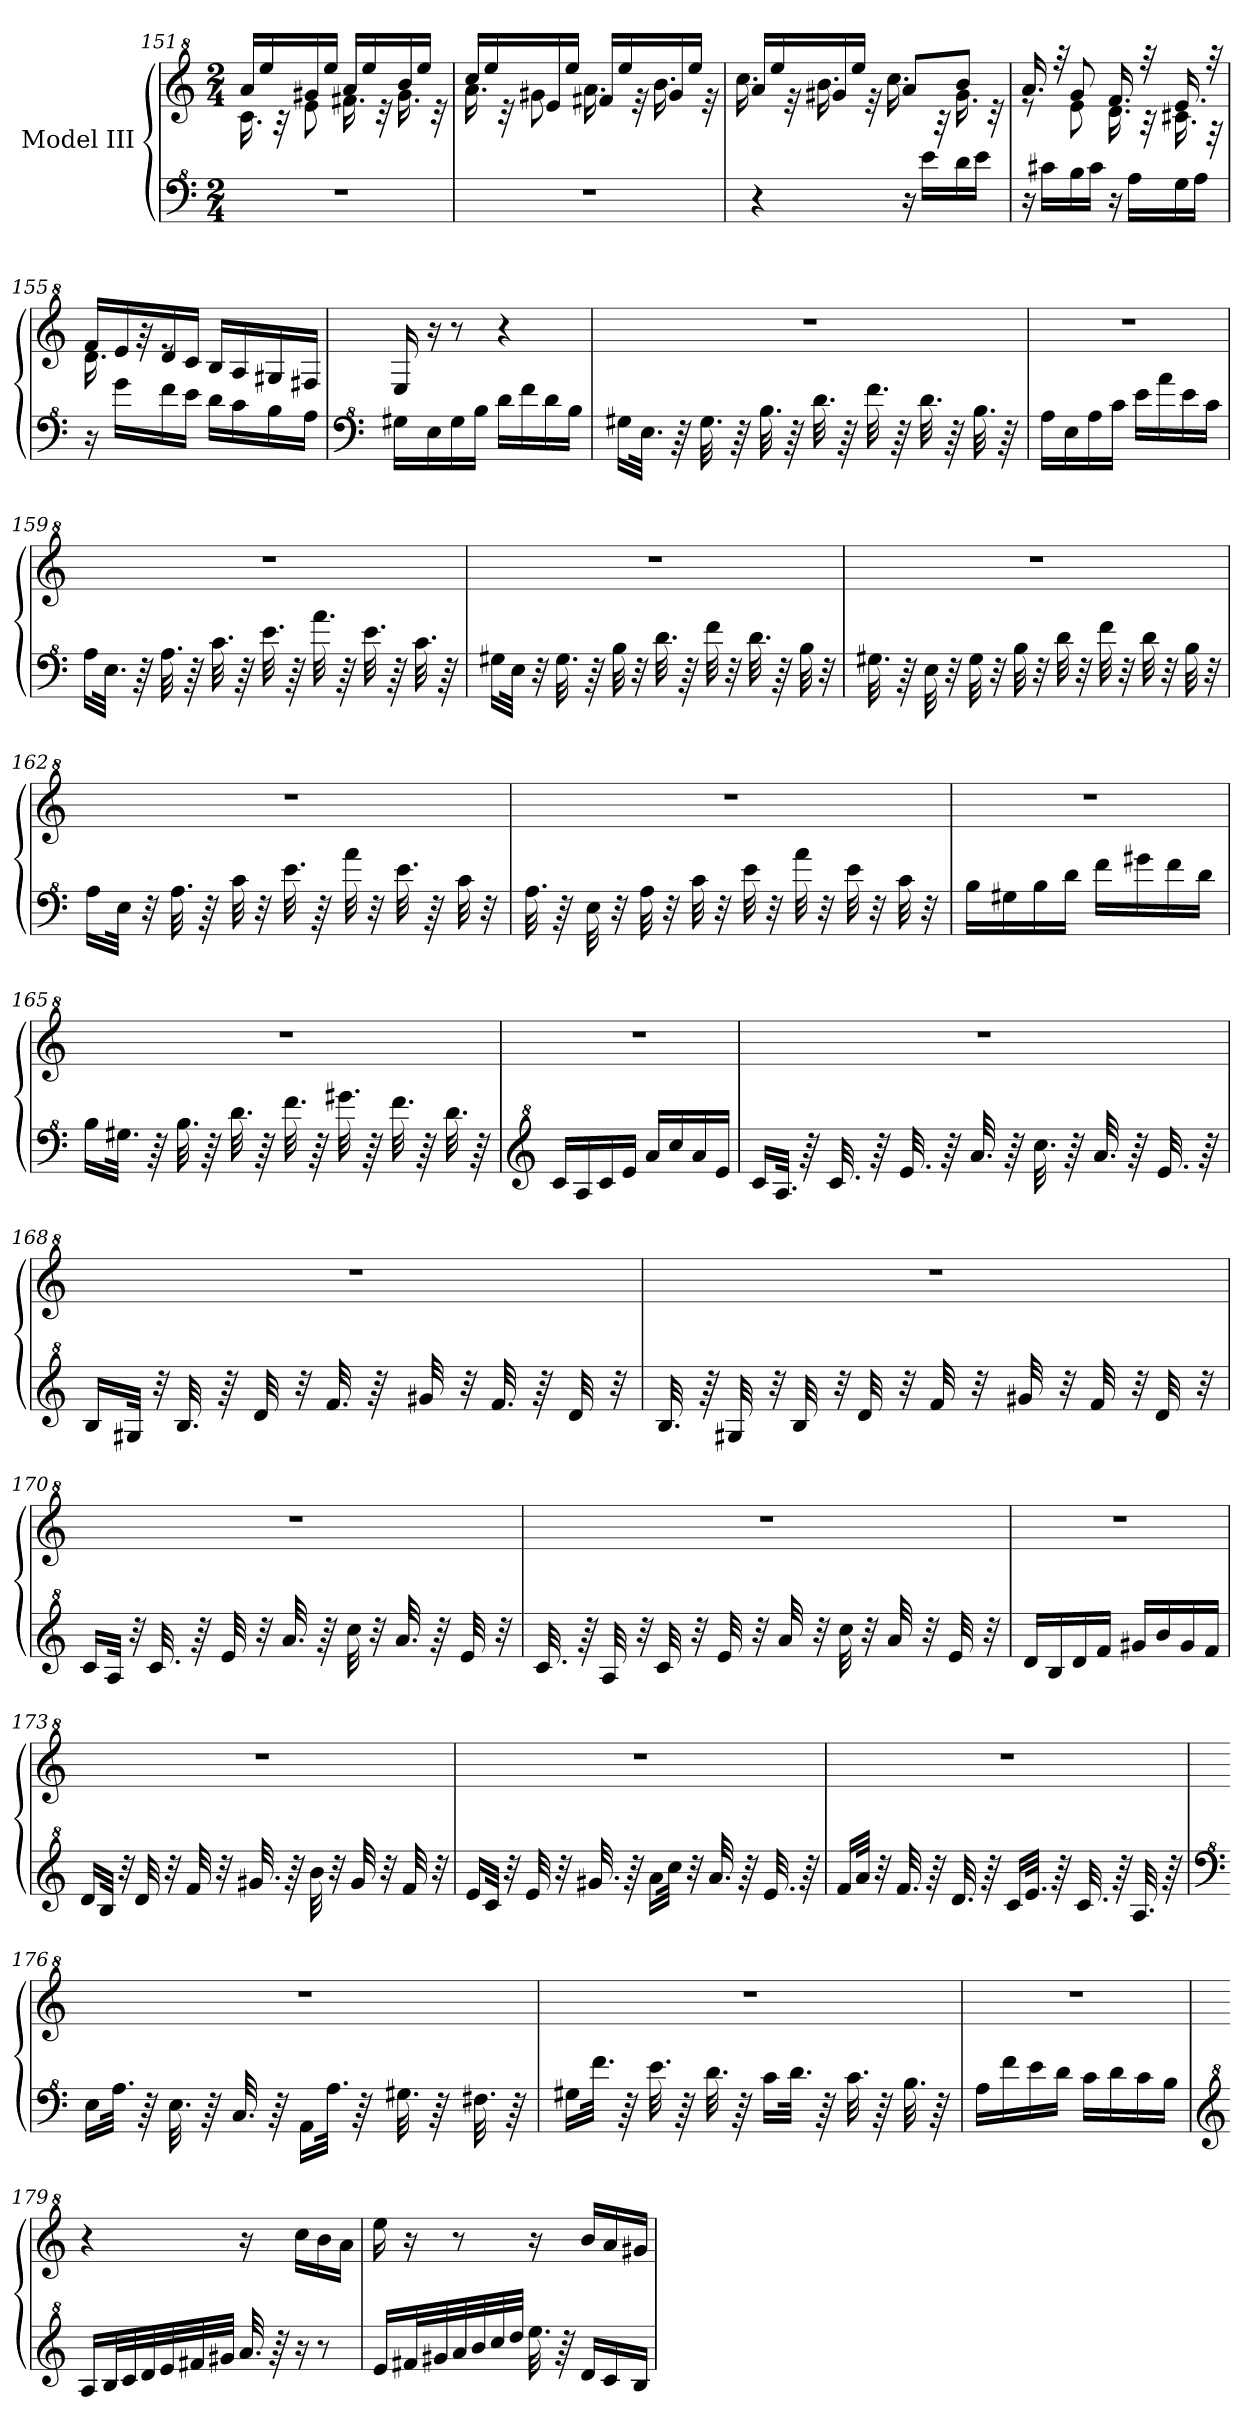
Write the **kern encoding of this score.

**kern	**kern
*part1	*part1
*staff2	*staff1
*I"Model III	*
!!LO:LB:g=z
*clefF^4	*clefG^2
*k[]	*k[]
*M2/4	*M2/4
=151	=151
*	*^
2r	16aa/LL	16.cc\
.	16eee/	.
.	.	32r
.	16gg#X/	8ee\
.	16eee/JJ	.
.	16aa/LL	16.ff#X\
.	16eee/	.
.	.	32r
.	16bb/	16.gg#\
.	16eee/JJ	.
.	.	32r
=152	=152	=152
2r	16ccc/LL	16.aa\
.	16eee/	.
.	.	32r
.	16ee/	8gg#X\
.	16eee/JJ	.
.	16ff#X/LL	16.aa\
.	16eee/	.
.	.	32r
.	16gg#/	16.bb\
.	16eee/JJ	.
.	.	32r
!!LO:LB:g=z	!!
=153	=153	=153
4r	16aa/LL	16.ccc\
.	16eee/	.
.	.	32r
.	16gg#X/	16.bb\
.	16eee/JJ	.
.	.	32r
16r	8aa/L	16.ccc\
16ee\LL	.	.
.	.	32r
16dd\	8bb/J	16.gg#\
16ee\JJ	.	.
.	.	32r
=154	=154	=154
16r	16.aa/	8ree
16cc#X\LL	.	.
.	32r	.
16b\	8gg/	8ee\
16cc#\JJ	.	.
16r	16.ff/	16.dd\
16a\LL	.	.
.	32r	32r
16g\	16.ee/	16.cc#X\
16a\JJ	.	.
.	32r	32r
=155	=155	=155
16r	16ff/LL	16.dd\
16gg\LL	16ee/	.
.	.	32rgg
16ff\	16dd/	8ree
16ee\JJ	16cc/JJ	.
16dd\LL	16b/LL	4ryy
16cc\	16a/	.
16b\	16g#X/	.
16a\JJ	16f#X/JJ	.
*	*v	*v
!!LO:LB:g=z
=156	=156
*clefF^4	*
16g#X\LL	16e/
16e\	16r
16g#\	8r
16b\JJ	.
16dd\LL	4r
16ff\	.
16dd\	.
16b\JJ	.
=157	=157
16g#X\LL	2r
32.e\JJk	.
64r	.
32.g#\	.
64r	.
32.b\	.
64r	.
32.dd\	.
64r	.
32.ff\	.
64r	.
32.dd\	.
64r	.
32.b\	.
64r	.
=158	=158
16a\LL	2r
16e\	.
16a\	.
16cc\JJ	.
16ee\LL	.
16aa\	.
16ee\	.
16cc\JJ	.
!!LO:LB:g=z
=159	=159
16a\LL	2r
32.e\JJk	.
64r	.
32.a\	.
64r	.
32.cc\	.
64r	.
32.ee\	.
64r	.
32.aa\	.
64r	.
32.ee\	.
64r	.
32.cc\	.
64r	.
=160	=160
16g#X\LL	2r
32e\JJk	.
32r	.
32.g#\	.
64r	.
32b\	.
32r	.
32.dd\	.
64r	.
32ff\	.
32r	.
32.dd\	.
64r	.
32b\	.
32r	.
!!LO:PB:g=z
=161	=161
32.g#X\	2r
64r	.
32e\	.
32r	.
32g#\	.
32r	.
32b\	.
32r	.
32dd\	.
32r	.
32ff\	.
32r	.
32dd\	.
32r	.
32b\	.
32r	.
=162	=162
16a\LL	2r
32e\JJk	.
32r	.
32.a\	.
64r	.
32cc\	.
32r	.
32.ee\	.
64r	.
32aa\	.
32r	.
32.ee\	.
64r	.
32cc\	.
32r	.
!!LO:LB:g=z
=163	=163
32.a\	2r
64r	.
32e\	.
32r	.
32a\	.
32r	.
32cc\	.
32r	.
32ee\	.
32r	.
32aa\	.
32r	.
32ee\	.
32r	.
32cc\	.
32r	.
=164	=164
16b\LL	2r
16g#X\	.
16b\	.
16dd\JJ	.
16ff\LL	.
16gg#X\	.
16ff\	.
16dd\JJ	.
!!LO:LB:g=z
=165	=165
16b\LL	2r
32.g#X\JJk	.
64r	.
32.b\	.
64r	.
32.dd\	.
64r	.
32.ff\	.
64r	.
32.gg#X\	.
64r	.
32.ff\	.
64r	.
32.dd\	.
64r	.
=166	=166
*clefG^2	*
16cc/LL	2r
16a/	.
16cc/	.
16ee/JJ	.
16aa/LL	.
16ccc/	.
16aa/	.
16ee/JJ	.
!!LO:LB:g=z
=167	=167
16cc/LL	2r
32.a/JJk	.
64r	.
32.cc/	.
64r	.
32.ee/	.
64r	.
32.aa/	.
64r	.
32.ccc\	.
64r	.
32.aa/	.
64r	.
32.ee/	.
64r	.
=168	=168
16b/LL	2r
32g#X/JJk	.
32r	.
32.b/	.
64r	.
32dd/	.
32r	.
32.ff/	.
64r	.
32gg#X/	.
32r	.
32.ff/	.
64r	.
32dd/	.
32r	.
!!LO:LB:g=z
=169	=169
32.b/	2r
64r	.
32g#X/	.
32r	.
32b/	.
32r	.
32dd/	.
32r	.
32ff/	.
32r	.
32gg#X/	.
32r	.
32ff/	.
32r	.
32dd/	.
32r	.
=170	=170
16cc/LL	2r
32a/JJk	.
32r	.
32.cc/	.
64r	.
32ee/	.
32r	.
32.aa/	.
64r	.
32ccc\	.
32r	.
32.aa/	.
64r	.
32ee/	.
32r	.
!!LO:PB:g=z
=171	=171
32.cc/	2r
64r	.
32a/	.
32r	.
32cc/	.
32r	.
32ee/	.
32r	.
32aa/	.
32r	.
32ccc\	.
32r	.
32aa/	.
32r	.
32ee/	.
32r	.
=172	=172
16dd/LL	2r
16b/	.
16dd/	.
16ff/JJ	.
16gg#X/LL	.
16bb/	.
16gg#/	.
16ff/JJ	.
!!LO:LB:g=z
=173	=173
16dd/LL	2r
32b/JJk	.
32r	.
32dd/	.
32r	.
32ff/	.
32r	.
32.gg#X/	.
64r	.
32bb\	.
32r	.
32gg#/	.
32r	.
32ff/	.
32r	.
=174	=174
16ee/LL	2r
32cc/JJk	.
32r	.
32ee/	.
32r	.
32.gg#X/	.
64r	.
16aa\LL	.
32ccc\JJk	.
32r	.
32.aa/	.
64r	.
32.ee/	.
64r	.
!!LO:LB:g=z
=175	=175
16ff/LL	2r
32aa/JJk	.
32r	.
32.ff/	.
64r	.
32.dd/	.
64r	.
16cc/LL	.
32.ee/JJk	.
64r	.
32.cc/	.
64r	.
32.a/	.
64r	.
=176	=176
*clefF^4	*
16e\LL	2r
32.a\JJk	.
64r	.
32.e\	.
64r	.
32.c/	.
64r	.
16A\LL	.
32.a\JJk	.
64r	.
32.g#X\	.
64r	.
32.f#X\	.
64r	.
!!LO:LB:g=z
=177	=177
16g#X\LL	2r
32.ff\JJk	.
64r	.
32.ee\	.
64r	.
32.dd\	.
64r	.
16cc\LL	.
32.dd\JJk	.
64r	.
32.cc\	.
64r	.
32.b\	.
64r	.
=178	=178
16a\LL	2r
16ff\	.
16ee\	.
16dd\JJ	.
16cc\LL	.
16dd\	.
16cc\	.
16b\JJ	.
=179	=179
*clefG^2	*
16a/LL	4r
32b/L	.
32cc/	.
32dd/	.
32ee/	.
32ff#X/	.
32gg#X/JJJ	.
32.aa/	16r
64r	.
16r	16ccc\LL
8r	16bb\
.	16aa\JJ
!!LO:LB:g=z
=180	=180
16ee/LL	16eee\
32ff#X/L	16r
32gg#X/	.
32aa/	8r
32bb/	.
32ccc/	.
32ddd/JJJ	.
32.eee\	16r
64r	.
16dd/LL	16bb/LL
16cc/	16aa/
16b/JJ	16gg#X/JJ
=	=
*-	*-
